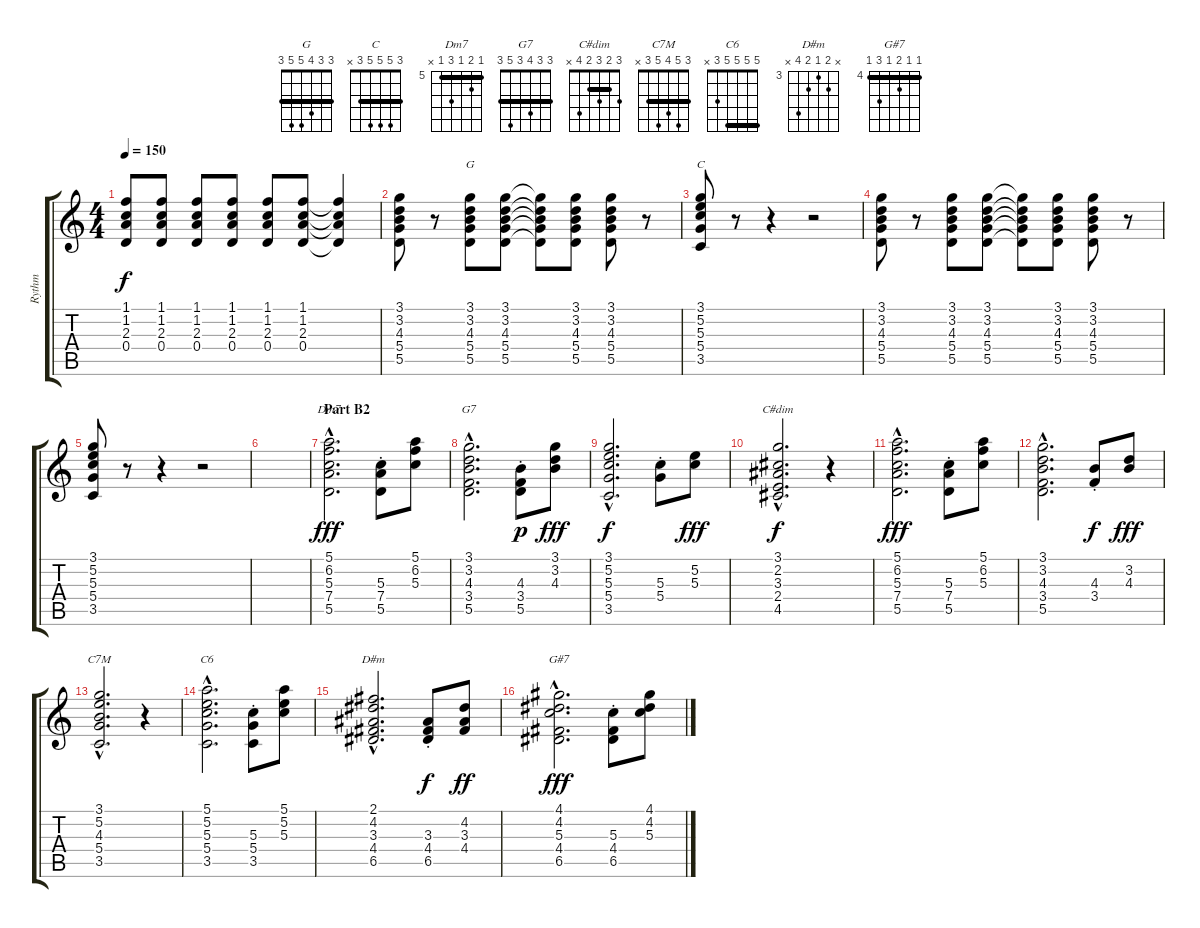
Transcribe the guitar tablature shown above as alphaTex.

\track ("Rythm" "Rythm") {instrument acousticguitarnylon}
\staff {score tabs}
\tuning (E4 B3 G3 D3 A2 E2) {hide}
\chord ("G" 3 3 4 5 5 3) {barre 3}
\chord ("C" 3 5 5 5 3 x) {barre 3}
\chord ("Dm7" 5 6 5 7 5 x) {firstfret 5 barre 5}
\chord ("G7" 3 3 4 3 5 3) {barre 3}
\chord ("C#dim" 3 2 3 2 4 x) {barre 2}
\chord ("C7M" 3 5 4 5 3 x) {barre 3}
\chord ("C6" 5 5 5 5 3 x) {barre 5}
\chord ("D#m" x 4 3 4 6 x) {firstfret 3}
\chord ("G#7" 4 4 5 4 6 4) {firstfret 4 barre 4}
\ts (4 4)
\tempo 150
\clef g2
\ks c
(1.1 1.2 2.3 0.4).8{dy f} (1.1 1.2 2.3 0.4).8 (1.1 1.2 2.3 0.4).8 (1.1 1.2 2.3 0.4).8 (1.1 1.2 2.3 0.4).8 (1.1 1.2 2.3 0.4).8 (1.1{t} 1.2{t} 2.3{t} 0.4{t}).4 |
(3.1 3.2 4.3 5.4 5.5).8 r.8 (3.1 3.2 4.3 5.4 5.5).8{ch "G"} (3.1 3.2 4.3 5.4 5.5).8 (3.1{t} 3.2{t} 4.3{t} 5.4{t} 5.5{t}).8 (3.1 3.2 4.3 5.4 5.5).8 (3.1 3.2 4.3 5.4 5.5).8 r.8 |
(3.1 5.2 5.3 5.4 3.5).8{ch "C"} r.8 r.4 r.2 |
(3.1 3.2 4.3 5.4 5.5).8 r.8 (3.1 3.2 4.3 5.4 5.5).8 (3.1 3.2 4.3 5.4 5.5).8 (3.1{t} 3.2{t} 4.3{t} 5.4{t} 5.5{t}).8 (3.1 3.2 4.3 5.4 5.5).8 (3.1 3.2 4.3 5.4 5.5).8 r.8 |
(3.1 5.2 5.3 5.4 3.5).8 r.8 r.4 r.2 |
|
\section ("" "Part B2")
(5.1{hac} 6.2{hac} 5.3{hac} 7.4{hac} 5.5{hac}).2{d ch "Dm7" dy fff} (5.3{st} 7.4{st} 5.5{st}).8 (5.1 6.2 5.3).8 |
(3.1{hac} 3.2{hac} 4.3{hac} 3.4{hac} 5.5{hac}).2{d ch "G7"} (4.3{st} 3.4{st} 5.5{st}).8{dy p} (3.1 3.2 4.3).8{dy fff} |
(3.1{hac} 5.2{hac} 5.3{hac} 5.4{hac} 3.5{hac}).2{d dy f} (5.3{st} 5.4{st}).8 (5.2 5.3).8{dy fff} |
(3.1{hac} 2.2{hac} 3.3{hac} 2.4{hac} 4.5{hac}).2{d ch "C#dim" dy f} r.4 |
(5.1{hac} 6.2{hac} 5.3{hac} 7.4{hac} 5.5{hac}).2{d dy fff} (5.3{st} 7.4{st} 5.5{st}).8 (5.1 6.2 5.3).8 |
(3.1{hac} 3.2{hac} 4.3{hac} 3.4{hac} 5.5{hac}).2{d} (4.3{st} 3.4{st}).8{dy f} (3.2 4.3).8{dy fff} |
(3.1{hac} 5.2{hac} 4.3{hac} 5.4{hac} 3.5{hac}).2{d ch "C7M"} r.4 |
(5.1{hac} 5.2{hac} 5.3{hac} 5.4{hac} 3.5{hac}).2{d ch "C6"} (5.3{st} 5.4{st} 3.5{st}).8 (5.1 5.2 5.3).8 |
(2.1{hac} 4.2{hac} 3.3{hac} 4.4{hac} 6.5{hac}).2{d ch "D#m"} (3.3{st} 4.4{st} 6.5{st}).8{dy f} (4.2 3.3 4.4).8{dy ff} |
(4.1{hac} 4.2{hac} 5.3{hac} 4.4{hac} 6.5{hac}).2{d ch "G#7" dy fff} (5.3{st} 4.4{st} 6.5{st}).8 (4.1 4.2 5.3).8
